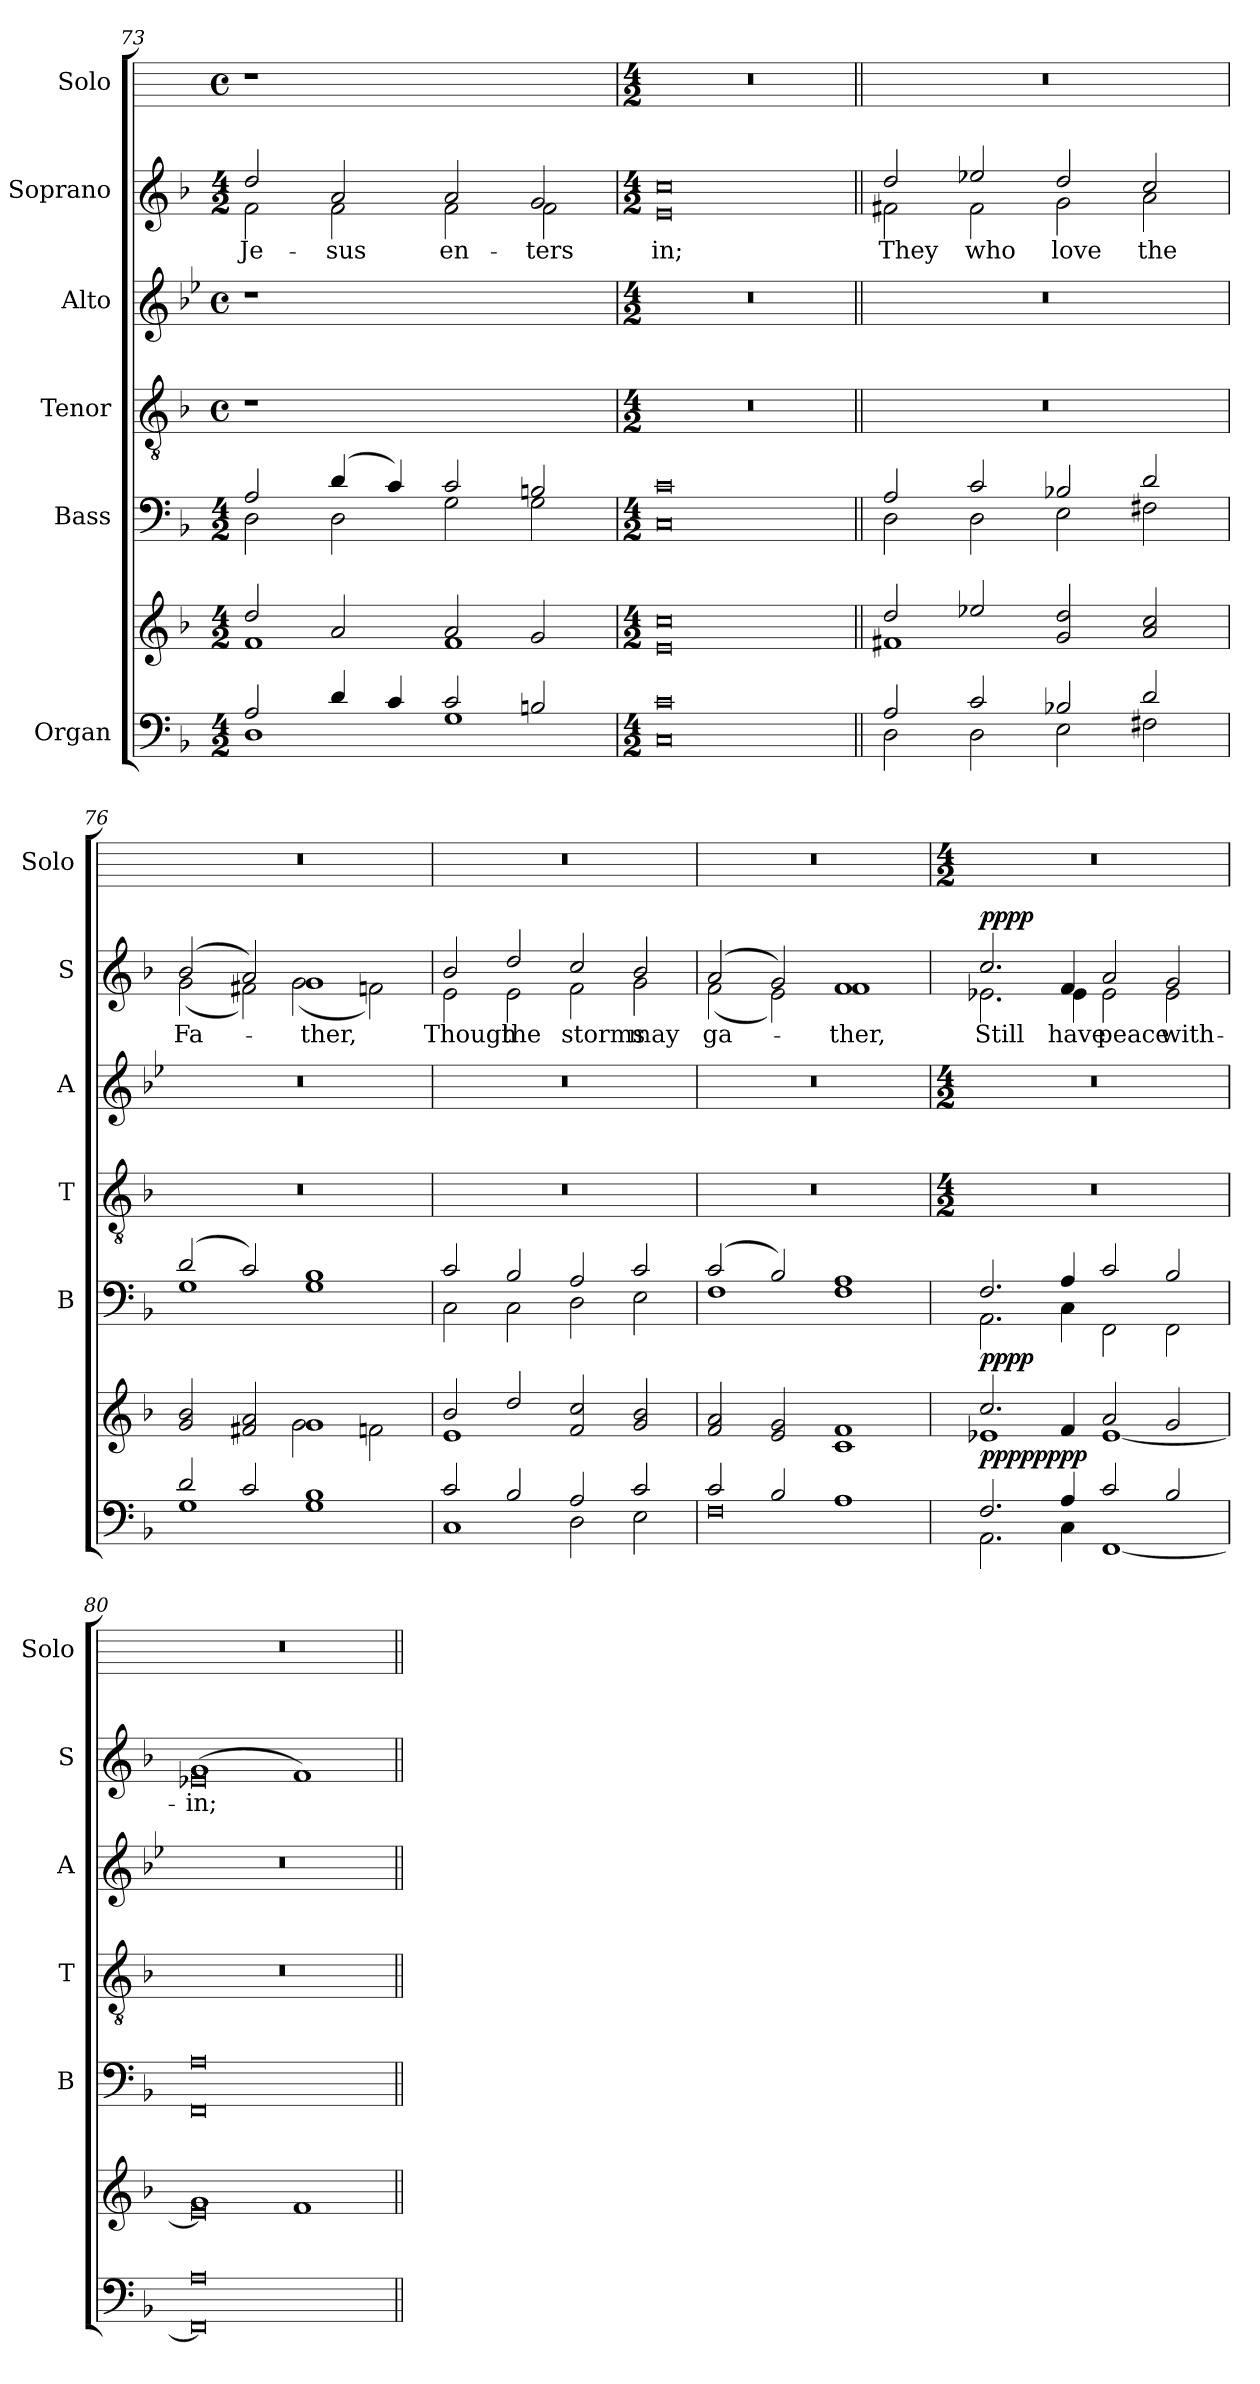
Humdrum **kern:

**kern	**kern	**dynam	**kern	**dynam	**kern	**kern	**kern	**text	**dynam	**kern
*part6	*part6	*part6	*part5	*part5	*part4	*part3	*part2	*part2	*part2	*part1
*staff7	*staff6	*staff6/7	*staff5	*staff5	*staff4	*staff3	*staff2	*staff2	*staff2	*staff1
*I"Organ	*	*	*I"Bass	*	*I"Tenor	*I"Alto	*I"Soprano	*	*	*I"Solo
*	*	*	*I'B	*	*I'T	*I'A	*I'S	*	*	*I'Solo
*clefF4	*clefG2	*	*clefF4	*	*clefGv2	*clefG2	*clefG2	*	*	*
*k[b-]	*k[b-]	*	*k[b-]	*	*k[b-]	*k[b-e-]	*k[b-]	*	*	*
*F:	*F:	*	*F:	*	*F:	*B-:	*F:	*	*	*
*M4/2	*M4/2	*	*M4/2	*	*M4/4	*M4/4	*M4/2	*	*	*M4/4
*	*	*	*	*	*met(c)	*met(c)	*	*	*	*met(c)
=73	=73	=73	=73	=73	=73	=73	=73	=73	=73	=73
*^	*^	*	*^	*	*	*	*^	*	*	*
!	!	!	!	!	!	!	!	!	!	!	!	!LO:LY:b	!	!
2A/	1D\	2dd/	1f\	.	2A/	2D\	.	1r	1r	2dd/	2f\	Je-	.	1r
!	!	!	!	!	!	!	!	!	!	!	!	!LO:LY:b	!	!
4d/	.	2a/	.	.	(>4d/	2D\	.	.	.	2a/	2f\	-sus	.	.
4c/	.	.	.	.	4c/)	.	.	.	.	.	.	.	.	.
!	!	!	!	!	!	!	!	!	!	!	!	!LO:LY:b	!	!
2c/	1G\	2a/	1f\	.	2c/	2G\	.	1ryy	1ryy	2a/	2f\	en-	.	1ryy
!	!	!	!	!	!	!	!	!	!	!	!	!LO:LY:b	!	!
2Bn/	.	2g/	.	.	2Bn/	2G\	.	.	.	2g/	2f\	-ters	.	.
!!LO:LB:g=z
=74	=74	=74	=74	=74	=74	=74	=74	=74	=74	=74	=74	=74	=74	=74
*M4/2	*	*M4/2	*	*	*M4/2	*	*	*M4/2	*M4/2	*M4/2	*	*	*	*M4/2
!	!	!	!	!	!	!	!	!	!	!	!	!LO:LY:b	!	!
0c/	0C\	0cc/	0e\	.	0c/	0C\	.	0r	0r	0cc/	0e\	in;	.	0r
=75||	=75||	=75||	=75||	=75||	=75||	=75||	=75||	=75||	=75||	=75||	=75||	=75||	=75||	=75||
!	!	!	!	!	!	!	!	!	!	!	!	!LO:LY:b	!	!
2A/	2D\	2dd/	1f#X\	.	2A/	2D\	.	0r	0r	2dd/	2f#X\	They	.	0r
!	!	!	!	!	!	!	!	!	!	!	!	!LO:LY:b	!	!
2c/	2D\	2ee-X/	.	.	2c/	2D\	.	.	.	2ee-X/	2f#\	who	.	.
!	!	!	!	!	!	!	!	!	!	!	!	!LO:LY:b	!	!
2B-X/	2E\	2g/ 2dd/	1ryy	.	2B-X/	2E\	.	.	.	2dd/	2g\	love	.	.
!	!	!	!	!	!	!	!	!	!	!	!	!LO:LY:b	!	!
2d/	2F#X\	2a/ 2cc/	.	.	2d/	2F#X\	.	.	.	2cc/	2a\	the	.	.
=76	=76	=76	=76	=76	=76	=76	=76	=76	=76	=76	=76	=76	=76	=76
!	!	!	!	!	!	!	!	!	!	!	!	!LO:LY:b	!	!
2d/	1G\	2g/ 2b-/	1ryy	.	(>2d/	1G\	.	0r	0r	(>2b-/	(<2g\	Fa-	.	0r
2c/	.	2f#X/ 2a/	.	.	2c/)	.	.	.	.	2a/)	2f#X\)	.	.	.
!	!	!	!	!	!	!	!	!	!	!	!	!LO:LY:b	!	!
1B-/	1G\	1g/	2g\	.	1B-/	1G\	.	.	.	1g/	(<2g\	ther,	.	.
.	.	.	2f\	.	.	.	.	.	.	.	2fn\)	.	.	.
=77	=77	=77	=77	=77	=77	=77	=77	=77	=77	=77	=77	=77	=77	=77
!	!	!	!	!	!	!	!	!	!	!	!	!LO:LY:b	!	!
2c/	1C\	2b-/	1e\	.	2c/	2C\	.	0r	0r	2b-/	2e\	Though	.	0r
!	!	!	!	!	!	!	!	!	!	!	!	!LO:LY:b	!	!
2B-/	.	2dd/	.	.	2B-/	2C\	.	.	.	2dd/	2e\	the	.	.
!	!	!	!	!	!	!	!	!	!	!	!	!LO:LY:b	!	!
2A/	2D\	2f/ 2cc/	1ryy	.	2A/	2D\	.	.	.	2cc/	2f\	storms	.	.
!	!	!	!	!	!	!	!	!	!	!	!	!LO:LY:b	!	!
2c/	2E\	2g/ 2b-/	.	.	2c/	2E\	.	.	.	2b-/	2g\	may	.	.
=78	=78	=78	=78	=78	=78	=78	=78	=78	=78	=78	=78	=78	=78	=78
!	!	!	!	!	!	!	!	!	!	!	!	!LO:LY:b	!	!
2c/	0F\	2f/ 2a/	0ryy	.	(>2c/	1F\	.	0r	0r	(>2a/	(<2f\	ga-	.	0r
2B-/	.	2e/ 2g/	.	.	2B-/)	.	.	.	.	2g/)	2e\)	.	.	.
!	!	!	!	!	!	!	!	!	!	!	!	!LO:LY:b	!	!
1A/	.	1c/ 1f/	.	.	1A/	1F\	.	.	.	1f/	1f\	ther,	.	.
!!LO:LB:g=z
=79	=79	=79	=79	=79	=79	=79	=79	=79	=79	=79	=79	=79	=79	=79
*	*	*	*	*	*	*	*	*M4/2	*M4/2	*	*	*	*	*M4/2
!	!	!	!	!LO:DY:b=2	!	!	!	!	!	!	!	!LO:LY:b	!	!
!	!	!	!	!LO:DY:n=1:a=2	!	!	!	!	!	!	!	!	!	!
!	!	!	!	!LO:DY:n=2:b	!	!	!	!	!	!	!	!	!	!
!	!	!	!	!LO:DY:n=3:b	!	!	!LO:DY:b	!	!	!	!	!	!	!
!	!	!	!	!	!	!	!LO:DY:n=1:b	!	!	!	!	!	!LO:DY:b	!
!	!	!	!	!	!	!	!	!	!	!	!	!	!LO:DY:n=1:b	!
2.F/	2.AA\	2.cc/	1e-X\	pp pp pp pp	2.F/	2.AA\	pp pp	0r	0r	2.cc/	2.e-X\	Still	pp pp	0r
!	!	!	!	!	!	!	!	!	!	!	!	!LO:LY:b	!	!
4A/	4C\	4f/	.	.	4A/	4C\	.	.	.	4f/	4e-\	have	.	.
!	!	!	!	!	!	!	!	!	!	!	!	!LO:LY:b	!	!
2c/	[1FF\	2a/	[1e-\	.	2c/	2FF\	.	.	.	2a/	2e-\	peace	.	.
!	!	!	!	!	!	!	!	!	!	!	!	!LO:LY:b	!	!
2B-/	.	2g/	.	.	2B-/	2FF\	.	.	.	2g/	2e-\	with-	.	.
=80	=80	=80	=80	=80	=80	=80	=80	=80	=80	=80	=80	=80	=80	=80
!	!	!	!	!	!	!	!	!	!	!	!	!LO:LY:b	!	!
0A/	0FF\]	1g/	0e-\]	.	0A/	0FF\	.	0r	0r	(>1g/	0e-X\	in;	.	0r
.	.	1f/	.	.	.	.	.	.	.	1f/)	.	.	.	.
*v	*v	*	*	*	*v	*v	*	*	*	*v	*v	*	*	*
*	*v	*v	*	*	*	*	*	*	*	*	*
=||	=||	=||	=||	=||	=||	=||	=||	=||	=||	=||
*-	*-	*-	*-	*-	*-	*-	*-	*-	*-	*-
